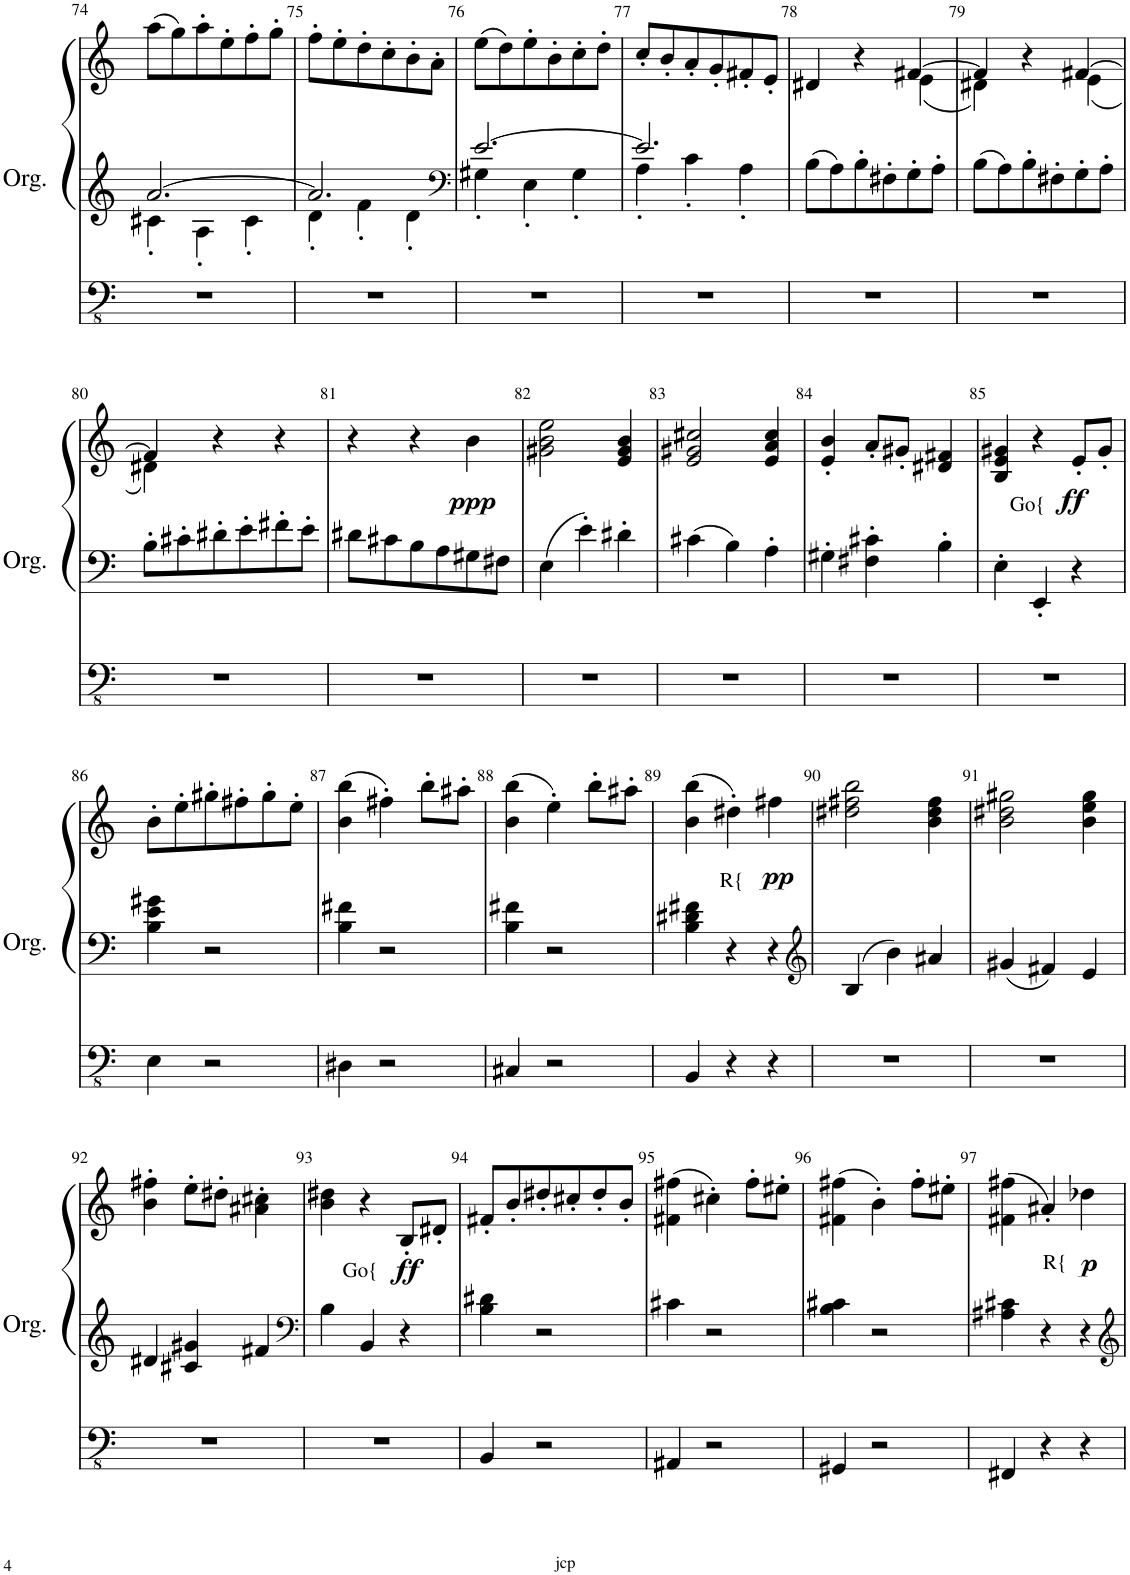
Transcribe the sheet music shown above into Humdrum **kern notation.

**kern	**kern	**kern	**dynam
*part1	*part1	*part1	*part1
*staff3	*staff2	*staff1	*staff1/2/3
*I"Orgue à tuyaux	*	*	*
*I'Org.	*	*	*
!!LO:PB:g=z
*clefFv4	*clefG2	*clefG2	*
*k[]	*k[]	*k[]	*
*M3/4	*M3/4	*M3/4	*
=74	=74	=74	=74
*	*^	*	*
2.r	[2.a/	4c#X'\	(8aa\L	.
.	.	.	8gg\)	.
.	.	4A'\	8aa'\	.
.	.	.	8ee'\	.
.	.	4c#'\	8ff'\	.
.	.	.	8gg'\J	.
=75	=75	=75	=75	=75
2.r	2.a/]	4d'\	8ff'\L	.
.	.	.	8ee'\	.
.	.	4f'\	8dd'\	.
.	.	.	8cc'\	.
.	.	4d'\	8b'\	.
.	.	.	8a'\J	.
=76	=76	=76	=76	=76
*	*clefF4	*	*	*
2.r	[2.e/	4G#X'\	(8ee\L	.
.	.	.	8dd\)	.
.	.	4E'\	8ee'\	.
.	.	.	8b'\	.
.	.	4G#'\	8cc'\	.
.	.	.	8dd'\J	.
=77	=77	=77	=77	=77
2.r	2.e/]	4A'\	8cc'/L	.
.	.	.	8b'/	.
.	.	4c'\	8a'/	.
.	.	.	8g'/	.
.	.	4A'\	8f#X'/	.
.	.	.	8e'/J	.
*	*v	*v	*	*
=78	=78	=78	=78
*	*	*^	*
2.r	8B\L	4d#X/	2ryy	.
.	8A\	.	.	.
.	8B'\	4r	.	.
.	8F#X'\	.	.	.
.	8G'\	[4f#X/	(4e\	.
.	8A'\J	.	.	.
=79	=79	=79	=79	=79
2.r	8B\L	4f#/]	4d#X\)	.
.	8A\	.	.	.
.	8B'\	4r	4ryy	.
.	8F#X'\	.	.	.
.	8G'\	[4f#X/	(4e\	.
.	8A'\J	.	.	.
!!LO:LB:g=z	!!
=80	=80	=80	=80	=80
2.r	8B'\L	4f#/]	4d#X\)	.
.	8c#X'\	.	.	.
.	8d#X'\	4r	2ryy	.
.	8e'\	.	.	.
.	8f#X'\	4r	.	.
.	8e'\J	.	.	.
*	*	*v	*v	*
=81	=81	=81	=81
2.r	8d#X\L	4r	.
.	8c#X\	.	.
.	8B\	4r	.
.	8A\	.	.
!	!	!	!LO:DY:b
.	8G#X\	4b\	ppp
.	8F#X\J	.	.
=82	=82	=82	=82
2.r	4E\	2g#X\ 2b\ 2ee\	.
.	4e'\	.	.
.	4d#X'\	4e/ 4g#/ 4b/	.
=83	=83	=83	=83
2.r	4c#X\	2e/ 2g#X/ 2cc#X/	.
.	4B\	.	.
.	4A'\	4e/ 4a/ 4cc#/	.
=84	=84	=84	=84
2.r	4G#X'\	4e/' 4b/'	.
.	4F#X\' 4c#X\'	8a'/L	.
.	.	8g#X'/J	.
.	4B'\	4d#X/ 4f#X/	.
=85	=85	=85	=85
2.r	4E'\	4B/ 4e/ 4g#X/	.
!	!	!LO:TX:b:t=Go{	!
.	4EE'/	4r	.
!	!	!	!LO:DY:b
.	4r	8e'/L	ff
.	.	8g#'/J	.
!!LO:LB:g=z
=86	=86	=86	=86
4EE\	4B\ 4e\ 4g#X\	8b'\L	.
.	.	8ee'\	.
2r	2r	8gg#X'\	.
.	.	8ff#X'\	.
.	.	8gg#'\	.
.	.	8ee'\J	.
=87	=87	=87	=87
4DD#X\	4B\ 4f#X\	(4b\ 4bb\	.
2r	2r	4ff#X'\)	.
.	.	8bb'\L	.
.	.	8aa#X'\J	.
=88	=88	=88	=88
4CC#X/	4B\ 4f#X\	(4b\ 4bb\	.
2r	2r	4ee'\)	.
.	.	8bb'\L	.
.	.	8aa#X'\J	.
=89	=89	=89	=89
4BBB/	4B\ 4d#X\ 4f#X\	(4b\ 4bb\	.
!	!	!LO:TX:b:t=R{	!
4r	4r	4dd#X'\)	.
!	!	!	!LO:DY:b
4r	4r	4ff#X\	pp
=90	=90	=90	=90
*	*clefG2	*	*
2.r	4B/	2dd#X\ 2ff#X\ 2bb\	.
.	4b\	.	.
.	4a#X/	4b\ 4dd#\ 4ff#\	.
=91	=91	=91	=91
2.r	4g#X/	2b\ 2dd#X\ 2gg#X\	.
.	4f#X/	.	.
.	4e/	4b\ 4ee\ 4gg#\	.
!!LO:LB:g=z
=92	=92	=92	=92
2.r	4d#X/	4b\' 4ff#X\'	.
.	4c#X/ 4g#X/	8ee'\L	.
.	.	8dd#X'\J	.
.	4f#X/	4a#X\' 4cc#X\'	.
=93	=93	=93	=93
*	*clefF4	*	*
2.r	4B\	4b\ 4dd#X\	.
!	!	!LO:TX:b:t=Go{	!
.	4BB/	4r	.
!	!	!	!LO:DY:b
.	4r	8B'/L	ff
.	.	8d#X'/J	.
=94	=94	=94	=94
4BBB/	4B\ 4d#X\	8f#X'/L	.
.	.	8b'/	.
2r	2r	8dd#X'/	.
.	.	8cc#X'/	.
.	.	8dd#'/	.
.	.	8b'/J	.
=95	=95	=95	=95
4AAA#X/	4c#X\	(4f#X\ 4ff#X\	.
2r	2r	4cc#X'\)	.
.	.	8ff#'\L	.
.	.	8ee#X'\J	.
=96	=96	=96	=96
4GGG#X/	4B\ 4c#X\	(4f#X\ 4ff#X\	.
2r	2r	4b'\)	.
.	.	8ff#'\L	.
.	.	8ee#X'\J	.
=97	=97	=97	=97
4FFF#X/	4A#X\ 4c#X\	(4f#X\ 4ff#X\	.
!	!	!LO:TX:b:t=R{	!
4r	4r	4a#X'/)	.
!	!	!	!LO:DY:b
4r	4r	4dd-X\	p
=	=	=	=
*-	*-	*-	*-
